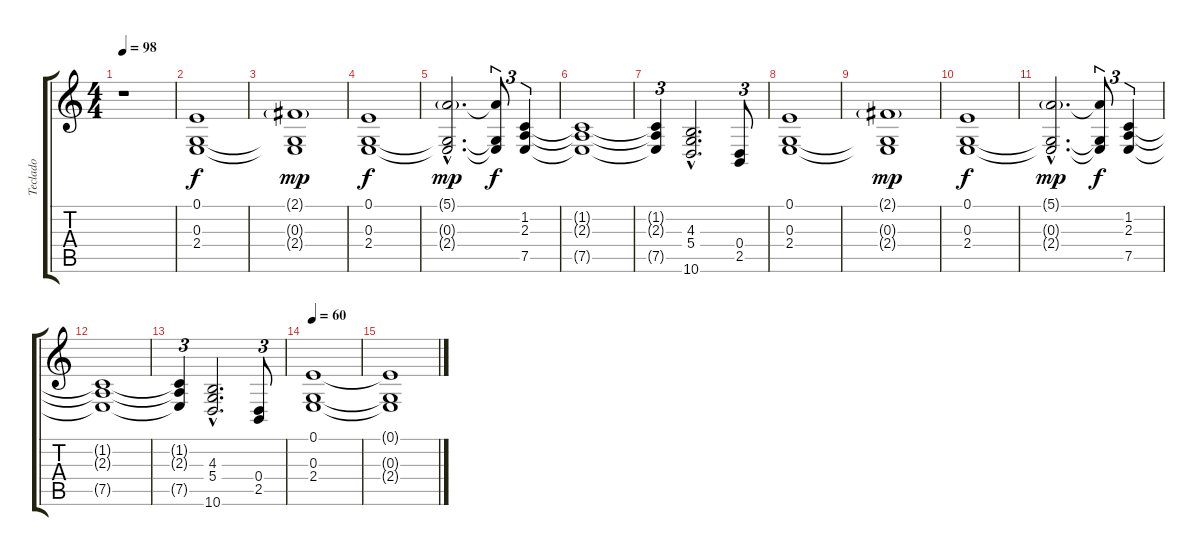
\track ("Teclado" "Teclado") {instrument tremolostrings}
\staff {score tabs}
\tuning (E4 B3 G3 D3 A2 E2) {hide}
\ts (4 4)
\tempo 98
\clef g2
\ks c
r.1{dy f} |
(0.1 0.3 2.4).1 |
(2.1{g} 0.3{t} 2.4{t}).1{dy mp} |
(0.1 0.3 2.4).1{dy f} |
(5.1{g hac} 0.3{hac t} 2.4{hac t}).2{d dy mp} (5.1{t} 0.3{t} 2.4{t}).8{tu (3 2) dy f} (1.2 2.3 7.5).4{tu (3 2)} |
(1.2{t} 2.3{t} 7.5{t}).1 |
(1.2{t} 2.3{t} 7.5{t}).4{tu (3 2)} (4.3{hac} 5.4{hac} 10.6{hac}).2{d} (0.4 2.5).8{tu (3 2)} |
(0.1 0.3 2.4).1 |
(2.1{g} 0.3{t} 2.4{t}).1{dy mp} |
(0.1 0.3 2.4).1{dy f} |
(5.1{g hac} 0.3{hac t} 2.4{hac t}).2{d dy mp} (5.1{t} 0.3{t} 2.4{t}).8{tu (3 2) dy f} (1.2 2.3 7.5).4{tu (3 2)} |
(1.2{t} 2.3{t} 7.5{t}).1 |
(1.2{t} 2.3{t} 7.5{t}).4{tu (3 2)} (4.3{hac} 5.4{hac} 10.6{hac}).2{d} (0.4 2.5).8{tu (3 2)} |
\tempo 60
(0.1 0.3 2.4).1 |
(0.1{t} 0.3{t} 2.4{t}).1
